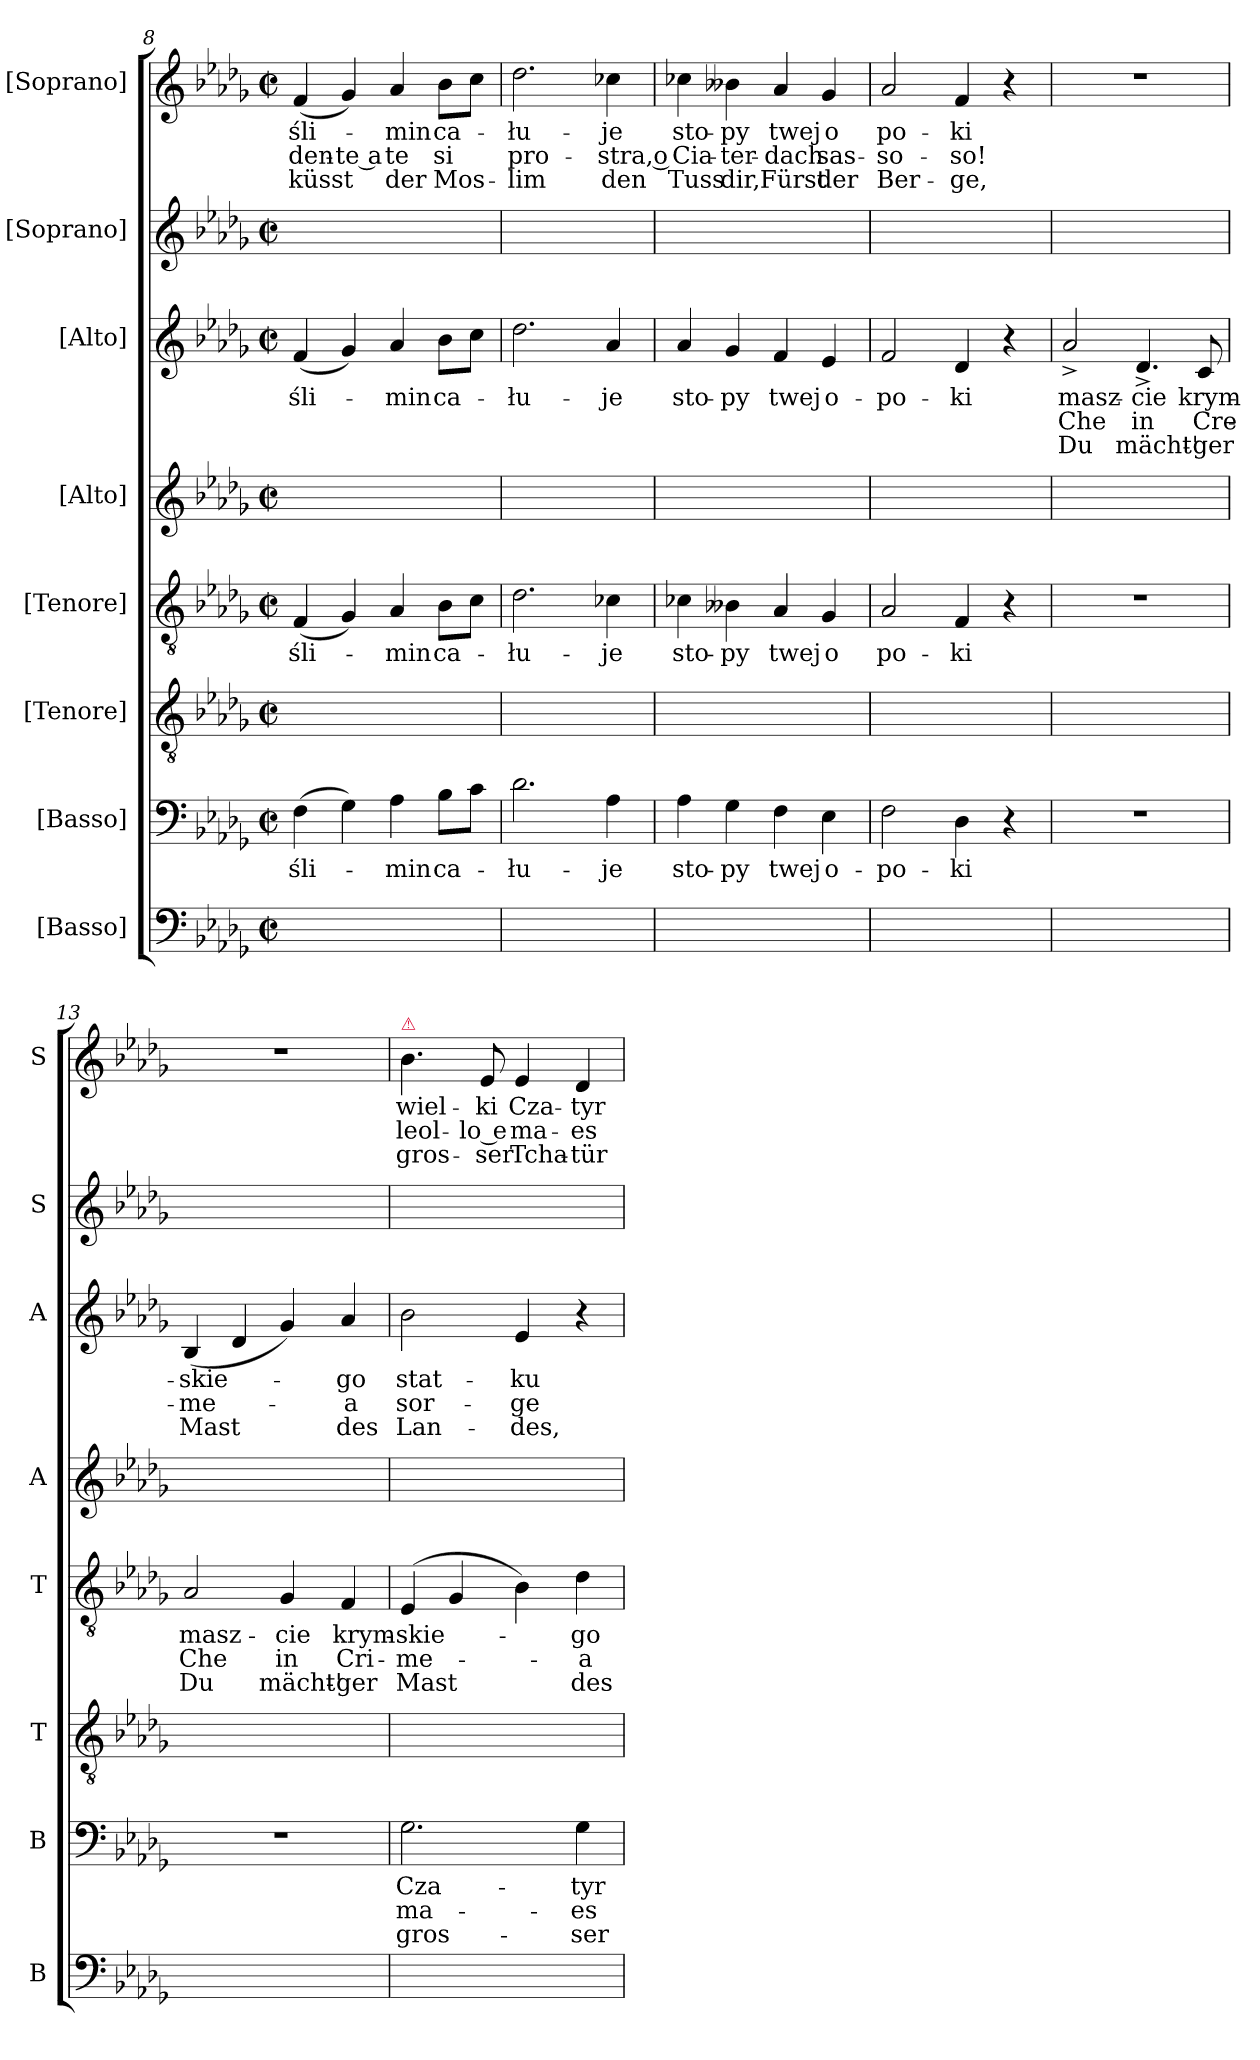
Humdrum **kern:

**kern	**kern	**text	**text	**text	**kern	**kern	**text	**text	**text	**kern	**kern	**text	**text	**text	**kern	**kern	**text	**text	**text
*part8	*part7	*part7	*part7	*part7	*part6	*part5	*part5	*part5	*part5	*part4	*part3	*part3	*part3	*part3	*part2	*part1	*part1	*part1	*part1
*staff8	*staff7	*staff7	*staff7	*staff7	*staff6	*staff5	*staff5	*staff5	*staff5	*staff4	*staff3	*staff3	*staff3	*staff3	*staff2	*staff1	*staff1	*staff1	*staff1
*I"[Basso]	*I"[Basso]	*	*	*	*I"[Tenore]	*I"[Tenore]	*	*	*	*I"[Alto]	*I"[Alto]	*	*	*	*I"[Soprano]	*I"[Soprano]	*	*	*
*I'B	*I'B	*	*	*	*I'T	*I'T	*	*	*	*I'A	*I'A	*	*	*	*I'S	*I'S	*	*	*
*clefF4	*clefF4	*	*	*	*clefGv2	*clefGv2	*	*	*	*clefG2	*clefG2	*	*	*	*clefG2	*clefG2	*	*	*
*k[b-e-a-d-g-]	*k[b-e-a-d-g-]	*	*	*	*k[b-e-a-d-g-]	*k[b-e-a-d-g-]	*	*	*	*k[b-e-a-d-g-]	*k[b-e-a-d-g-]	*	*	*	*k[b-e-a-d-g-]	*k[b-e-a-d-g-]	*	*	*
*M2/2	*M2/2	*	*	*	*M2/2	*M2/2	*	*	*	*M2/2	*M2/2	*	*	*	*M2/2	*M2/2	*	*	*
*met(c|)	*met(c|)	*	*	*	*met(c|)	*met(c|)	*	*	*	*met(c|)	*met(c|)	*	*	*	*met(c|)	*met(c|)	*	*	*
=8	=8	=8	=8	=8	=8	=8	=8	=8	=8	=8	=8	=8	=8	=8	=8	=8	=8	=8	=8
!	!	!	!	!	!	!	!	!	!	!	!	!	!	!	!	!	!	!LO:LY:color=red	!
1ryy	(>4F\	-śli-	.	.	1ryy	(<4F/	-śli-	.	.	1ryy	(<4f/	-śli-	.	.	1ryy	(<4f/	-śli-	-den-	küsst
!	!	!	!	!	!	!	!	!	!	!	!	!	!	!	!	!	!	!LO:LY:color=red	!
.	4G-\)	.	.	.	.	4G-/)	.	.	.	.	4g-/)	.	.	.	.	4g-/)	.	-te a	.
!	!	!	!	!	!	!	!	!	!	!	!	!	!	!	!	!	!	!LO:LY:color=red	!
.	4A-\	-min	.	.	.	4A-/	-min	.	.	.	4a-/	-min	.	.	.	4a-/	-min	te	der
!	!	!	!	!	!	!	!	!	!	!	!	!	!	!	!	!	!	!LO:LY:color=red	!
.	8B-\L	ca-	.	.	.	8B-\L	ca-	.	.	.	8b-\L	ca-	.	.	.	8b-\L	ca-	si	Mos-
.	8c\J	.	.	.	.	8c\J	.	.	.	.	8cc\J	.	.	.	.	8cc\J	.	.	.
=9	=9	=9	=9	=9	=9	=9	=9	=9	=9	=9	=9	=9	=9	=9	=9	=9	=9	=9	=9
!	!	!	!	!	!	!	!	!	!	!	!	!	!	!	!	!	!	!LO:LY:color=red	!
1ryy	2.d-\	-łu-	.	.	1ryy	2.d-\	-łu-	.	.	1ryy	2.dd-\	-łu-	.	.	1ryy	2.dd-\	-łu-	pro-	-lim
!	!	!	!	!	!	!	!	!	!	!	!	!	!	!	!	!	!	!LO:LY:color=red	!
.	4A-\	-je	.	.	.	4c-X\	-je	.	.	.	4a-/	-je	.	.	.	4cc-X\	-je	-stra, o	den
=10	=10	=10	=10	=10	=10	=10	=10	=10	=10	=10	=10	=10	=10	=10	=10	=10	=10	=10	=10
!	!	!	!	!	!	!	!	!	!	!	!	!	!	!	!	!	!	!LO:LY:color=red	!
1ryy	4A-\	sto-	.	.	1ryy	4c-X\	sto-	.	.	1ryy	4a-/	sto-	.	.	1ryy	4cc-X\	sto-	Cia-	Tuss
!	!	!	!	!	!	!	!	!	!	!	!	!	!	!	!	!	!	!LO:LY:color=red	!
.	4G-\	-py	.	.	.	4B--X\	-py	.	.	.	4g-/	-py	.	.	.	4b--X\	-py	-ter-	dir,
!	!	!	!	!	!	!	!	!	!	!	!	!	!	!	!	!	!	!LO:LY:color=red	!
.	4F\	twej	.	.	.	4A-/	twej	.	.	.	4f/	twej	.	.	.	4a-/	twej	-dach	Fürst
!	!	!	!	!	!	!	!	!	!	!	!	!	!	!	!	!	!	!LO:LY:color=red	!
.	4E-\	o-	.	.	.	4G-/	o	.	.	.	4e-/	o-	.	.	.	4g-/	o	sas-	der
=11	=11	=11	=11	=11	=11	=11	=11	=11	=11	=11	=11	=11	=11	=11	=11	=11	=11	=11	=11
!	!	!	!	!	!	!	!	!	!	!	!	!	!	!	!	!	!	!LO:LY:color=red	!
1ryy	2F\	-po-	.	.	1ryy	2A-/	po-	.	.	1ryy	2f/	-po-	.	.	1ryy	2a-/	po-	-so-	Ber-
!	!	!	!	!	!	!	!	!	!	!	!	!	!	!	!	!	!	!LO:LY:color=red	!
.	4D-\	-ki	.	.	.	4F/	-ki	.	.	.	4d-/	-ki	.	.	.	4f/	-ki	-so!	-ge,
.	4r	.	.	.	.	4r	.	.	.	.	4r	.	.	.	.	4r	.	.	.
=12	=12	=12	=12	=12	=12	=12	=12	=12	=12	=12	=12	=12	=12	=12	=12	=12	=12	=12	=12
!	!	!	!	!	!	!	!	!	!	!	!	!	!LO:LY:color=red	!	!	!	!	!	!
1ryy	1r	.	.	.	1ryy	1r	.	.	.	1ryy	2a-^>/	masz-	Che	Du	1ryy	1r	.	.	.
!	!	!	!	!	!	!	!	!	!	!	!	!	!LO:LY:color=red	!	!	!	!	!	!
.	.	.	.	.	.	.	.	.	.	.	4.d-^>/	-cie	in	mächt'-	.	.	.	.	.
!	!	!	!	!	!	!	!	!	!	!	!	!	!LO:LY:color=red	!	!	!	!	!	!
.	.	.	.	.	.	.	.	.	.	.	8c/	krym-	Cre-	-ger	.	.	.	.	.
=13	=13	=13	=13	=13	=13	=13	=13	=13	=13	=13	=13	=13	=13	=13	=13	=13	=13	=13	=13
!	!	!	!	!	!	!	!	!LO:LY:color=red	!	!	!	!	!LO:LY:color=red	!	!	!	!	!	!
1ryy	1r	.	.	.	1ryy	2A-/	masz-	Che	Du	1ryy	(>4B-/	-skie-	-me-	Mast	1ryy	1r	.	.	.
.	.	.	.	.	.	.	.	.	.	.	4d-/	.	.	.	.	.	.	.	.
!	!	!	!	!	!	!	!	!LO:LY:color=red	!	!	!	!	!	!	!	!	!	!	!
.	.	.	.	.	.	4G-/	-cie	in	mächt'-	.	4g-/)	.	.	.	.	.	.	.	.
!	!	!	!	!	!	!	!	!LO:LY:color=red	!	!	!	!	!LO:LY:color=red	!	!	!	!	!	!
.	.	.	.	.	.	4F/	krym-	Cri-	-ger	.	4a-/	go	-a	des	.	.	.	.	.
=14	=14	=14	=14	=14	=14	=14	=14	=14	=14	=14	=14	=14	=14	=14	=14	=14	=14	=14	=14
!	!	!	!	!	!	!	!	!	!	!	!	!	!	!	!	!LO:TX:a:color=crimson:t=⚠	!	!	!
!	!	!	!LO:LY:color=red	!	!	!	!	!LO:LY:color=red	!	!	!	!	!LO:LY:color=red	!	!	!	!	!LO:LY:color=red	!
1ryy	2.G-\	Cza-	ma-	gros-	1ryy	(<4E-/	-skie-	-me-	Mast	1ryy	2b-\	stat-	sor-	Lan-	1ryy	4.b-\	wiel-	leol-	gros-
.	.	.	.	.	.	4G-/	.	.	.	.	.	.	.	.	.	.	.	.	.
!	!	!	!	!	!	!	!	!	!	!	!	!	!	!	!	!	!	!LO:LY:color=red	!
.	.	.	.	.	.	.	.	.	.	.	.	.	.	.	.	8e-/	-ki	-lo e	-ser
!	!	!	!	!	!	!	!	!	!	!	!	!	!LO:LY:color=red	!	!	!	!	!LO:LY:color=red	!
.	.	.	.	.	.	4B-\)	.	.	.	.	4e-/	-ku	-ge	-des,	.	4e-/	Cza-	ma-	Tcha-
!	!	!	!LO:LY:color=red	!	!	!	!	!LO:LY:color=red	!	!	!	!	!	!	!	!	!	!LO:LY:color=red	!
.	4G-\	-tyr-	-es-	-ser	.	4d-\	-go	-a	des	.	4r	.	.	.	.	4d-/	-tyr-	-es-	-tür-
=	=	=	=	=	=	=	=	=	=	=	=	=	=	=	=	=	=	=	=
*-	*-	*-	*-	*-	*-	*-	*-	*-	*-	*-	*-	*-	*-	*-	*-	*-	*-	*-	*-
